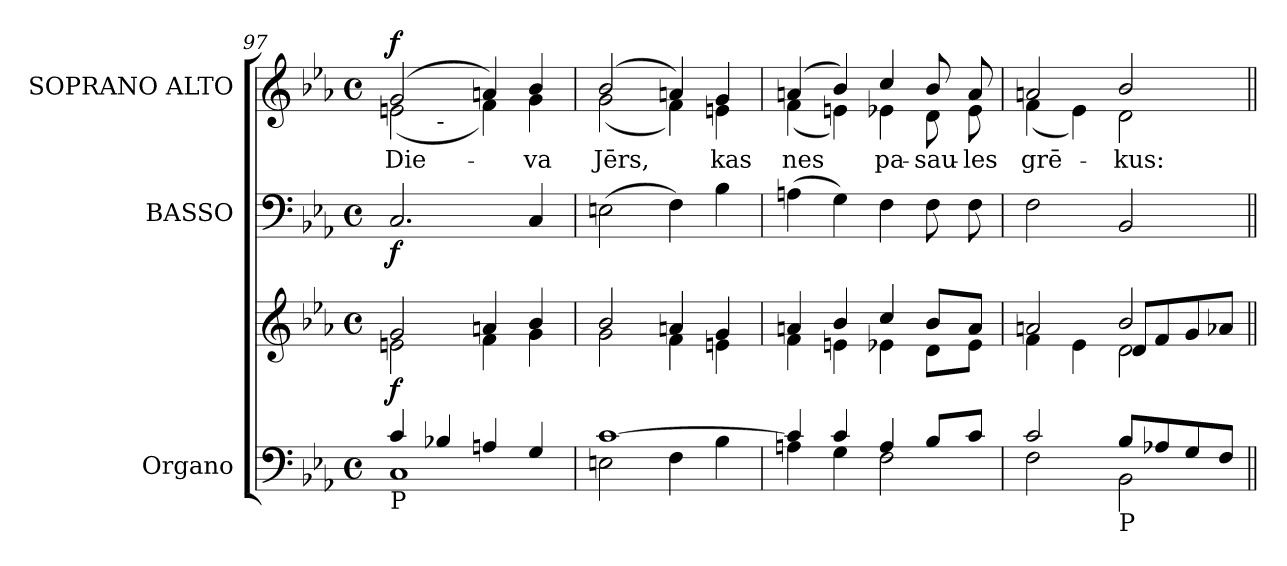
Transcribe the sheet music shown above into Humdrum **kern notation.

**kern	**kern	**dynam	**kern	**dynam	**kern	**text	**dynam
*part3	*part3	*part3	*part2	*part2	*part1	*part1	*part1
*staff4	*staff3	*staff3/4	*staff2	*staff2	*staff1	*staff1	*staff1
*I"Organo	*	*	*I"BASSO	*	*I"SOPRANO ALTO	*	*
*I'Org.	*	*	*I'B.	*	*I'S.	*	*
!!LO:LB:g=z
*clefF4	*clefG2	*	*clefF4	*	*clefG2	*	*
*k[b-e-a-]	*k[b-e-a-]	*	*k[b-e-a-]	*	*k[b-e-a-]	*	*
*E-:	*E-:	*	*E-:	*	*E-:	*	*
*M4/4	*M4/4	*	*M4/4	*	*M4/4	*	*
*met(c)	*met(c)	*	*met(c)	*	*met(c)	*	*
=97	=97	=97	=97	=97	=97	=97	=97
*^	*^	*	*	*	*	*	*
!LO:TX:b:t=P	!	!	!	!	!	!	!	!	!
!	!	!	!	!	!	!	!	!LO:LY:b:color=#000000	!
*	*	*	*	*	*	*	*^	*	*
*	*	*	*	*	*	*	*	*^	*	*
4ci/	1Ci	2gi/	2eni\	f	2.Ci/	f	(2gi/	(2eni\	4ryy	Die-	f
!	!	!	!	!	!	!	!	!	!LO:TX:b:t=-	!	!
4B-Xi/	.	.	.	.	.	.	.	.	2.ryy	.	.
4Ani/	.	4ani/	4fi\	.	.	.	4ani/)	4fi\)	.	.	.
!	!	!	!	!	!	!	!	!	!	!LO:LY:b:color=#000000	!
4Gi/	.	4b-i/	4gi\	.	4Ci/	.	4b-i/	4gi\	.	-va	.
*	*	*	*	*	*	*	*v	*v	*v	*	*
=98	=98	=98	=98	=98	=98	=98	=98	=98	=98
*	*	*	*	*	*	*	*^	*	*
*	*	*	*	*	*	*	*	*^	*	*
!	!	!	!	!	!	!	!	!	!	!LO:LY:b:color=#000000	!
*	*	*	*	*	*	*	*	*v	*v	*	*
[>1ci	2Eni\	2b-i/	2gi\	.	(2Eni\	.	(2b-i/	(2gi\	Jērs,	.
.	4Fi\	4ani/	4fi\	.	4Fi\)	.	4ani/)	4fi\)	.	.
!	!	!	!	!	!	!	!	!	!LO:LY:b:color=#000000	!
.	4B-i\	4gi/	4eni\	.	4B-i\	.	4gi/	4eni\	kas	.
=99	=99	=99	=99	=99	=99	=99	=99	=99	=99	=99
!	!	!	!	!	!	!	!	!	!LO:LY:b:color=#000000	!
4ci/]	4Ani\	4ani/	4fi\	.	(4Ani\	.	(4ani/	(4fi\	nes	.
4ci/	4Gi\	4b-i/	4eni\	.	4Gi\)	.	4b-i/)	4eni\)	.	.
!	!	!	!	!	!	!	!	!	!LO:LY:b:color=#000000	!
4Ai/	2Fi\	4cci/	4e-Xi\	.	4Fi\	.	4cci/	4e-Xi\	pa-	.
!	!	!	!	!	!	!	!	!	!LO:LY:b:color=#000000	!
8B-i/L	.	8b-i/L	8di\L	.	8Fi\	.	8b-i/	8di\	-sau-	.
!	!	!	!	!	!	!	!	!	!LO:LY:b:color=#000000	!
8ci/J	.	8ai/J	8e-i\J	.	8Fi\	.	8ai/	8e-i\	-les	.
=100	=100	=100	=100	=100	=100	=100	=100	=100	=100	=100
*	*	*	*^	*	*	*	*	*	*	*
!	!	!	!	!	!	!	!	!	!	!LO:LY:b:color=#000000	!
2ci/	2Fi\	2ani/	4fi\	2ryy	.	2Fi\	.	2ani/	(4fi\	grē-	.
.	.	.	4e-i\	.	.	.	.	.	4e-i\)	.	.
!LO:TX:b:t=P	!	!	!	!	!	!	!	!	!	!	!
!	!	!	!	!	!	!	!	!	!	!LO:LY:b:color=#000000	!
8B-i/L	2BB-i\	2b-i/	2di\	8di/L	.	2BB-i/	.	2b-i/	2di\	-kus:	.
8A-Xi/	.	.	.	8fi/	.	.	.	.	.	.	.
8Gi/	.	.	.	8gi/	.	.	.	.	.	.	.
8Fi/J	.	.	.	8a-Xi/J	.	.	.	.	.	.	.
*v	*v	*	*	*	*	*	*	*v	*v	*	*
*	*v	*v	*v	*	*	*	*	*	*
=||	=||	=||	=||	=||	=||	=||	=||
*-	*-	*-	*-	*-	*-	*-	*-
